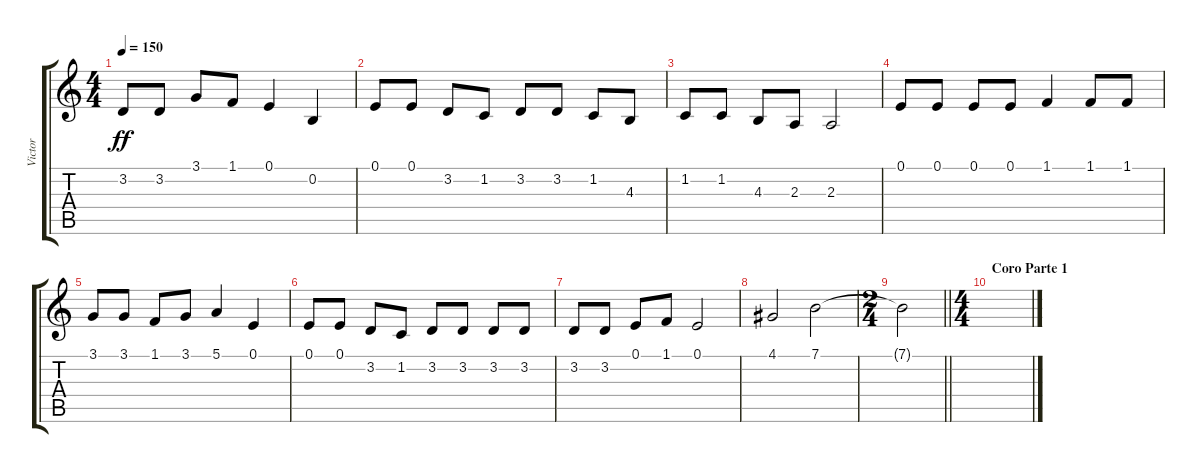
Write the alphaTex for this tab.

\track ("Victor" "Victor") {instrument lead6voice}
\staff {score tabs}
\tuning (E4 B3 G3 D3 A2 E2) {hide}
\ts (4 4)
\tempo 150
\clef g2
\ks c
3.2.8{dy ff} 3.2.8 3.1.8 1.1.8 0.1.4 0.2.4 |
0.1.8 0.1.8 3.2.8 1.2.8 3.2.8 3.2.8 1.2.8 4.3.8 |
1.2.8 1.2.8 4.3.8 2.3.8 2.3.2 |
0.1.8 0.1.8 0.1.8 0.1.8 1.1.4 1.1.8 1.1.8 |
3.1.8 3.1.8 1.1.8 3.1.8 5.1.4 0.1.4 |
0.1.8 0.1.8 3.2.8 1.2.8 3.2.8 3.2.8 3.2.8 3.2.8 |
3.2.8 3.2.8 0.1.8 1.1.8 0.1.2 |
4.1.2 7.1.2 |
\ts (2 4)
\barLineRight lightlight
7.1{t}.2 |
\ts (4 4)
\section ("" "Coro Parte 1")
